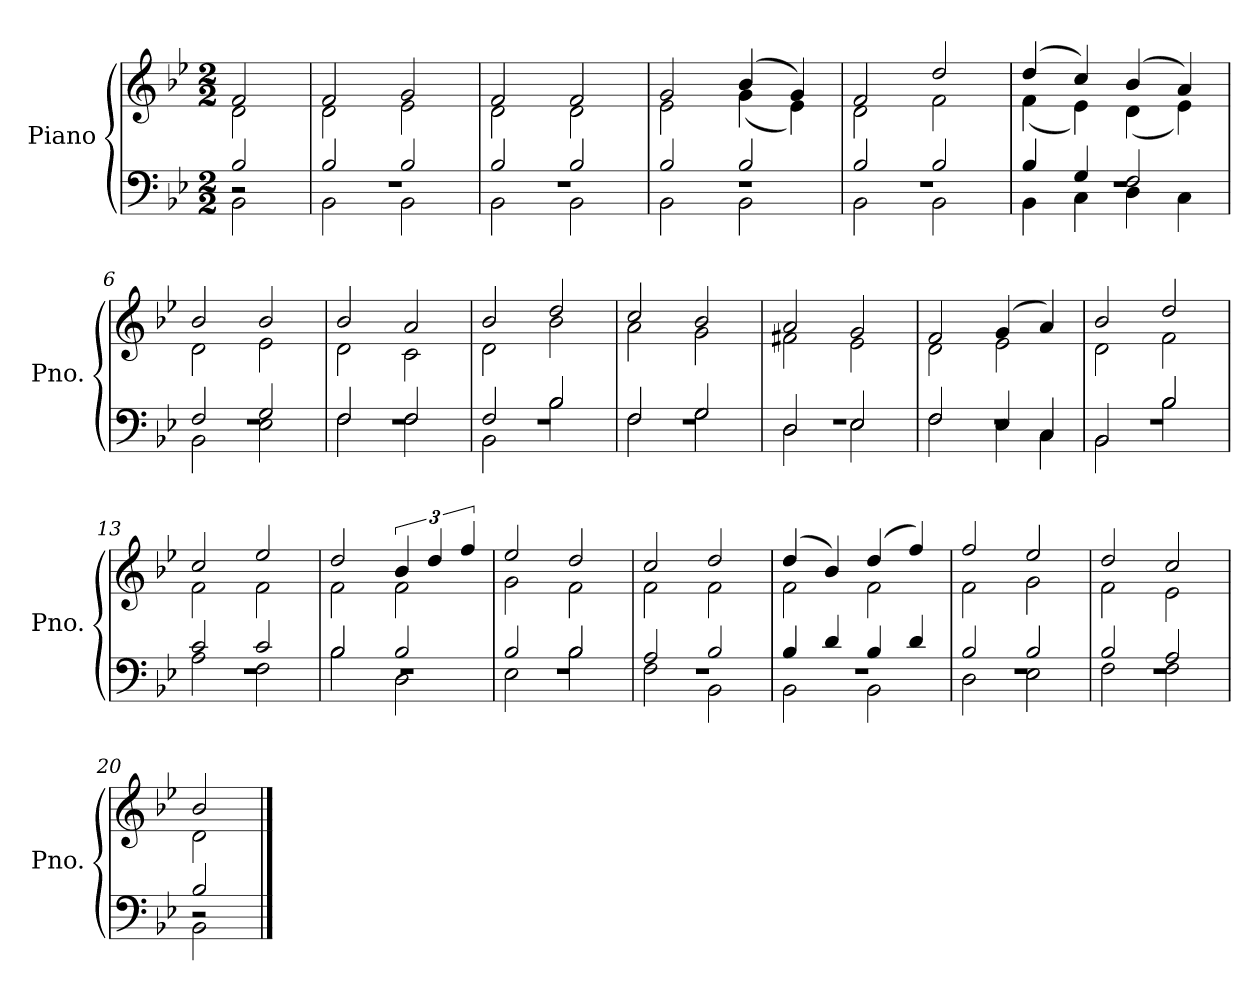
**kern	**kern
*part1	*part1
*staff2	*staff1
*I"Piano	*
*I'Pno.	*
*clefF4	*clefG2
*k[b-e-]	*k[b-e-]
*M2/2	*M2/2
*MM200	*MM200
=	=
*^	*^
*	*^	*	*
2r	2B-/	2BB-\	2f/	2d\
=1	=1	=1	=1	=1
1r	2B-/	2BB-\	2f/	2d\
.	2B-/	2BB-\	2g/	2e-\
=2	=2	=2	=2	=2
1r	2B-/	2BB-\	2f/	2d\
.	2B-/	2BB-\	2f/	2d\
=3	=3	=3	=3	=3
1r	2B-/	2BB-\	2g/	2e-\
.	2B-/	2BB-\	(4b-/	(4g\
.	.	.	4g/)	4e-\)
=4	=4	=4	=4	=4
1r	2B-/	2BB-\	2f/	2d\
.	2B-/	2BB-\	2dd/	2f\
=5	=5	=5	=5	=5
1r	4B-/	4BB-\	(4dd/	(4f\
.	4G/	4C\	4cc/)	4e-\)
.	2F/	4D\	(4b-/	(4d\
.	.	4C\	4a/)	4e-\)
=6	=6	=6	=6	=6
1r	2F/	2BB-\	2b-/	2d\
.	2G/	2E-\	2b-/	2e-\
=7	=7	=7	=7	=7
1r	2F/	2F\	2b-/	2d\
.	2F/	2F\	2a/	2c\
=8	=8	=8	=8	=8
1r	2F/	2BB-\	2b-/	2d\
.	2B-/	2B-\	2dd/	2b-\
=9	=9	=9	=9	=9
1r	2F/	2F\	2cc/	2a\
.	2G/	2G\	2b-/	2g\
=10	=10	=10	=10	=10
1r	2D/	2D\	2a/	2f#X\
.	2E-/	2E-\	2g/	2e-\
!!LO:LB:g=z	!!
=11	=11	=11	=11	=11
1r	2F/	2F\	2f/	2d\
.	4E-/	4E-\	(4g/	2e-\
.	4C/	4C\	4a/)	.
=12	=12	=12	=12	=12
1r	2BB-/	2BB-\	2b-/	2d\
.	2B-/	2B-\	2dd/	2f\
=13	=13	=13	=13	=13
1r	2c/	2A\	2cc/	2f\
.	2c/	2F\	2ee-/	2f\
=14	=14	=14	=14	=14
1r	2B-/	2B-\	2dd/	2f\
.	2B-/	2D\	6b-/	2f\
.	.	.	6dd/	.
.	.	.	6ff/	.
=15	=15	=15	=15	=15
1r	2B-/	2E-\	2ee-/	2g\
.	2B-/	2B-\	2dd/	2f\
=16	=16	=16	=16	=16
1r	2A/	2F\	2cc/	2f\
.	2B-/	2BB-\	2dd/	2f\
=17	=17	=17	=17	=17
1r	4B-/	2BB-\	(4dd/	2f\
.	4d/	.	4b-/)	.
.	4B-/	2BB-\	(4dd/	2f\
.	4d/	.	4ff/)	.
=18	=18	=18	=18	=18
1r	2B-/	2D\	2ff/	2f\
.	2B-/	2E-\	2ee-/	2g\
=19	=19	=19	=19	=19
1r	2B-/	2F\	2dd/	2f\
.	2A/	2F\	2cc/	2e-\
=20	=20	=20	=20	=20
2r	2B-/	2BB-\	2b-/	2d\
*v	*v	*v	*	*
*	*v	*v
==	==
*-	*-
